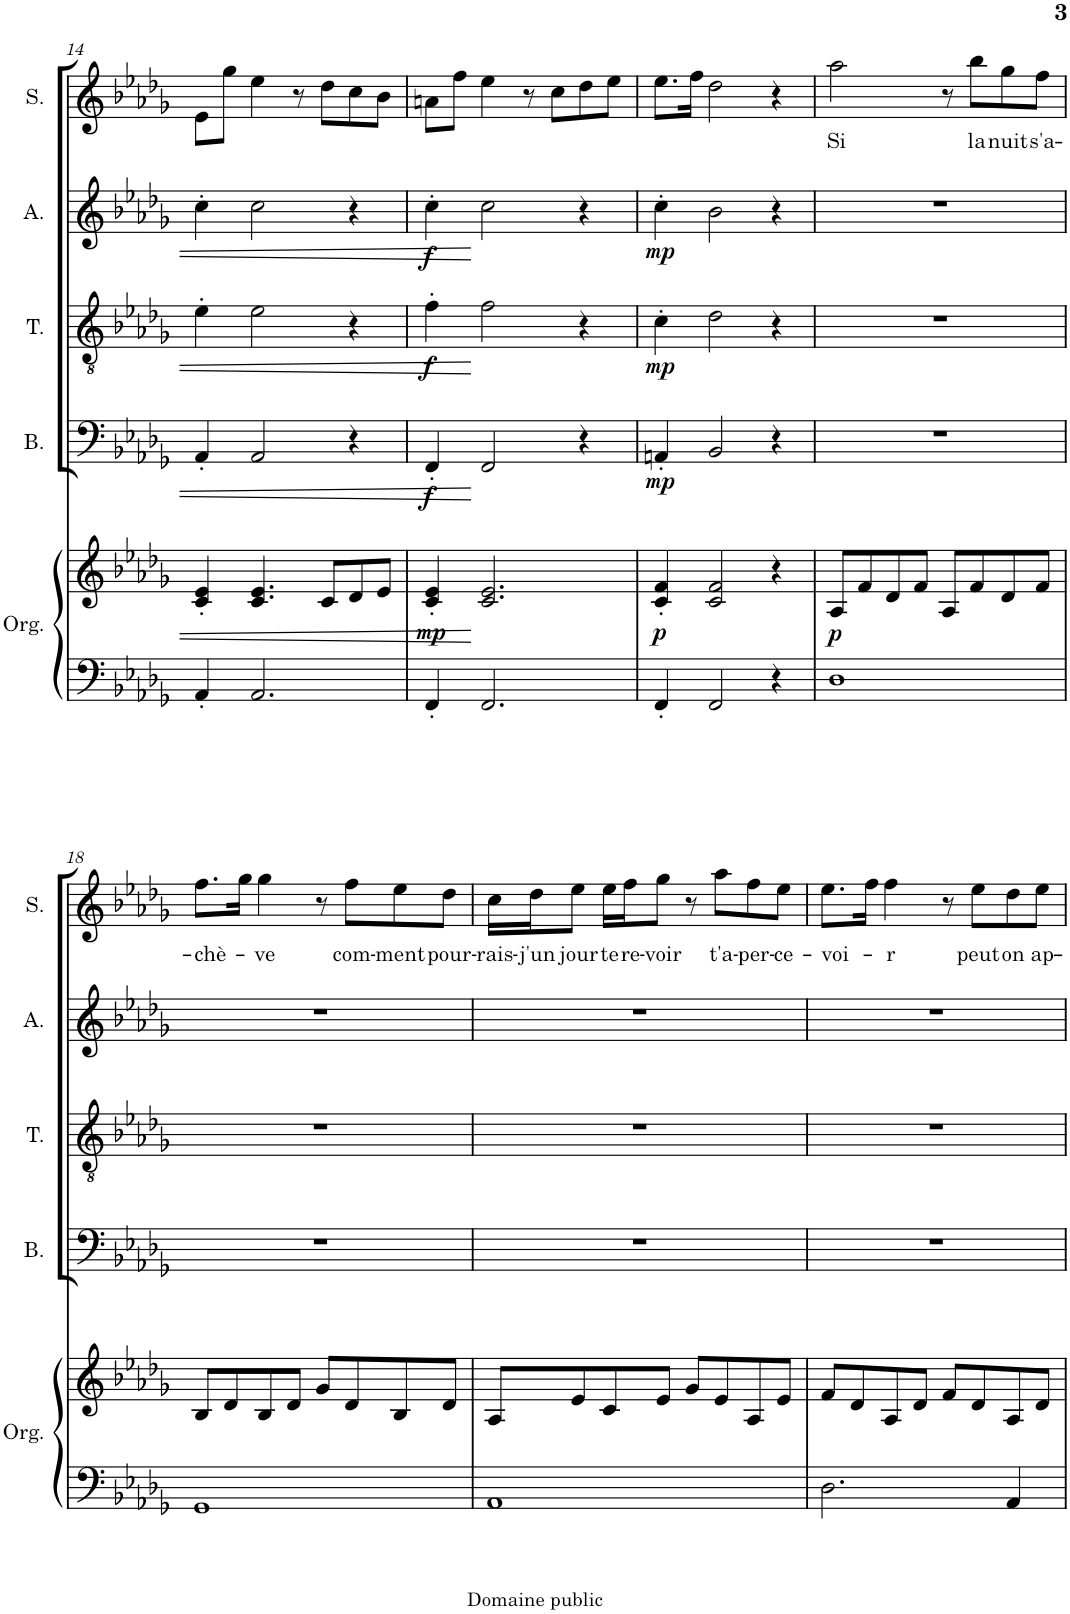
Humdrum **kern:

**kern	**kern	**dynam	**kern	**dynam	**kern	**dynam	**kern	**dynam	**kern	**text
*part5	*part5	*part5	*part4	*part4	*part3	*part3	*part2	*part2	*part1	*part1
*staff6	*staff5	*staff5/6	*staff4	*staff4	*staff3	*staff3	*staff2	*staff2	*staff1	*staff1
*I"Organ	*	*	*I"Bass	*	*I"Tenor	*	*I"Alto	*	*I"Soprano	*
*I'Org.	*	*	*I'B.	*	*I'T.	*	*I'A.	*	*I'S.	*
!!LO:PB:g=z
*clefF4	*clefG2	*	*clefF4	*	*clefGv2	*	*clefG2	*	*clefG2	*
*k[b-e-a-d-g-]	*k[b-e-a-d-g-]	*	*k[b-e-a-d-g-]	*	*k[b-e-a-d-g-]	*	*k[b-e-a-d-g-]	*	*k[b-e-a-d-g-]	*
*M4/4	*M4/4	*	*M4/4	*	*M4/4	*	*M4/4	*	*M4/4	*
=14	=14	=14	=14	=14	=14	=14	=14	=14	=14	=14
4AA-'/	4c/' 4e-/'	.	4AA-'/	.	4e-'\	.	4cc'\	.	8e-\L	.
.	.	.	.	.	.	.	.	.	8gg-\J	.
2.AA-/	4.c/ 4.e-/	.	2AA-/	.	2e-\	.	2cc\	.	4ee-\	.
.	.	.	.	.	.	.	.	.	8r	.
.	8c/L	.	.	.	.	.	.	.	8dd-\L	.
.	8d-/	.	4r	.	4r	.	4r	.	8cc\	.
.	8e-/J	.	.	.	.	.	.	.	8b-\J	.
=15	=15	=15	=15	=15	=15	=15	=15	=15	=15	=15
!	!	!LO:DY:b	!	!LO:DY:b	!	!LO:DY:b	!	!LO:DY:b	!	!
4FF'/	4c/' 4e-/'	mp	4FF'/	f	4f'\	f	4cc'\	f	8an\L	.
.	.	.	.	.	.	.	.	.	8ff\J	.
2.FF/	2.c/ 2.e-/	.	2FF/	.	2f\	.	2cc\	.	4ee-\	.
.	.	.	.	.	.	.	.	.	8r	.
.	.	.	.	.	.	.	.	.	8cc\L	.
.	.	.	4r	.	4r	.	4r	.	8dd-\	.
.	.	.	.	.	.	.	.	.	8ee-\J	.
=16	=16	=16	=16	=16	=16	=16	=16	=16	=16	=16
!	!	!LO:DY:b	!	!LO:DY:b	!	!LO:DY:b	!	!LO:DY:b	!	!
4FF'/	4c/' 4f/'	p	4AAn'/	mp	4c'\	mp	4cc'\	mp	8.ee-\L	.
.	.	.	.	.	.	.	.	.	16ff\Jk	.
2FF/	2c/ 2f/	.	2BB-/	.	2d-\	.	2b-\	.	2dd-\	.
4r	4r	.	4r	.	4r	.	4r	.	4r	.
=17	=17	=17	=17	=17	=17	=17	=17	=17	=17	=17
!	!	!LO:DY:b	!	!	!	!	!	!	!	!LO:LY:b
1D-	8A-/L	p	1r	.	1r	.	1r	.	2aa-\	Si
.	8f/	.	.	.	.	.	.	.	.	.
.	8d-/	.	.	.	.	.	.	.	.	.
.	8f/J	.	.	.	.	.	.	.	.	.
.	8A-/L	.	.	.	.	.	.	.	8r	.
!	!	!	!	!	!	!	!	!	!	!LO:LY:b
.	8f/	.	.	.	.	.	.	.	8bb-\L	la
!	!	!	!	!	!	!	!	!	!	!LO:LY:b
.	8d-/	.	.	.	.	.	.	.	8gg-\	nuit
!	!	!	!	!	!	!	!	!	!	!LO:LY:b
.	8f/J	.	.	.	.	.	.	.	8ff\J	s'a-
!!LO:LB:g=z
=18	=18	=18	=18	=18	=18	=18	=18	=18	=18	=18
!	!	!	!	!	!	!	!	!	!	!LO:LY:b
1GG-	8B-/L	.	1r	.	1r	.	1r	.	8.ff\L	-chè-
.	8d-/	.	.	.	.	.	.	.	.	.
.	.	.	.	.	.	.	.	.	16gg-\Jk	.
!	!	!	!	!	!	!	!	!	!	!LO:LY:b
.	8B-/	.	.	.	.	.	.	.	4gg-\	-ve
.	8d-/J	.	.	.	.	.	.	.	.	.
.	8g-/L	.	.	.	.	.	.	.	8r	.
!	!	!	!	!	!	!	!	!	!	!LO:LY:b
.	8d-/	.	.	.	.	.	.	.	8ff\L	com-
!	!	!	!	!	!	!	!	!	!	!LO:LY:b
.	8B-/	.	.	.	.	.	.	.	8ee-\	-ment
!	!	!	!	!	!	!	!	!	!	!LO:LY:b
.	8d-/J	.	.	.	.	.	.	.	8dd-\J	pour-
=19	=19	=19	=19	=19	=19	=19	=19	=19	=19	=19
!	!	!	!	!	!	!	!	!	!	!LO:LY:b
1AA-	8A-/L	.	1r	.	1r	.	1r	.	16cc\LL	-rais-
!	!	!	!	!	!	!	!	!	!	!LO:LY:b
.	.	.	.	.	.	.	.	.	16dd-\J	-j'un
!	!	!	!	!	!	!	!	!	!	!LO:LY:b
.	8e-/	.	.	.	.	.	.	.	8ee-\J	jour
!	!	!	!	!	!	!	!	!	!	!LO:LY:b
.	8c/	.	.	.	.	.	.	.	16ee-\LL	te
!	!	!	!	!	!	!	!	!	!	!LO:LY:b
.	.	.	.	.	.	.	.	.	16ff\J	re-
!	!	!	!	!	!	!	!	!	!	!LO:LY:b
.	8e-/J	.	.	.	.	.	.	.	8gg-\J	-voir
.	8g-/L	.	.	.	.	.	.	.	8r	.
!	!	!	!	!	!	!	!	!	!	!LO:LY:b
.	8e-/	.	.	.	.	.	.	.	8aa-\L	t'a-
!	!	!	!	!	!	!	!	!	!	!LO:LY:b
.	8A-/	.	.	.	.	.	.	.	8ff\	-per-
!	!	!	!	!	!	!	!	!	!	!LO:LY:b
.	8e-/J	.	.	.	.	.	.	.	8ee-\J	-ce-
=20	=20	=20	=20	=20	=20	=20	=20	=20	=20	=20
!	!	!	!	!	!	!	!	!	!	!LO:LY:b
2.D-\	8f/L	.	1r	.	1r	.	1r	.	8.ee-\L	-voi-
.	8d-/	.	.	.	.	.	.	.	.	.
.	.	.	.	.	.	.	.	.	16ff\Jk	.
!	!	!	!	!	!	!	!	!	!	!LO:LY:b
.	8A-/	.	.	.	.	.	.	.	4ff\	-r
.	8d-/J	.	.	.	.	.	.	.	.	.
.	8f/L	.	.	.	.	.	.	.	8r	.
!	!	!	!	!	!	!	!	!	!	!LO:LY:b
.	8d-/	.	.	.	.	.	.	.	8ee-\L	peut
!	!	!	!	!	!	!	!	!	!	!LO:LY:b
4AA-/	8A-/	.	.	.	.	.	.	.	8dd-\	on
!	!	!	!	!	!	!	!	!	!	!LO:LY:b
.	8d-/J	.	.	.	.	.	.	.	8ee-\J	ap-
=	=	=	=	=	=	=	=	=	=	=
*-	*-	*-	*-	*-	*-	*-	*-	*-	*-	*-
